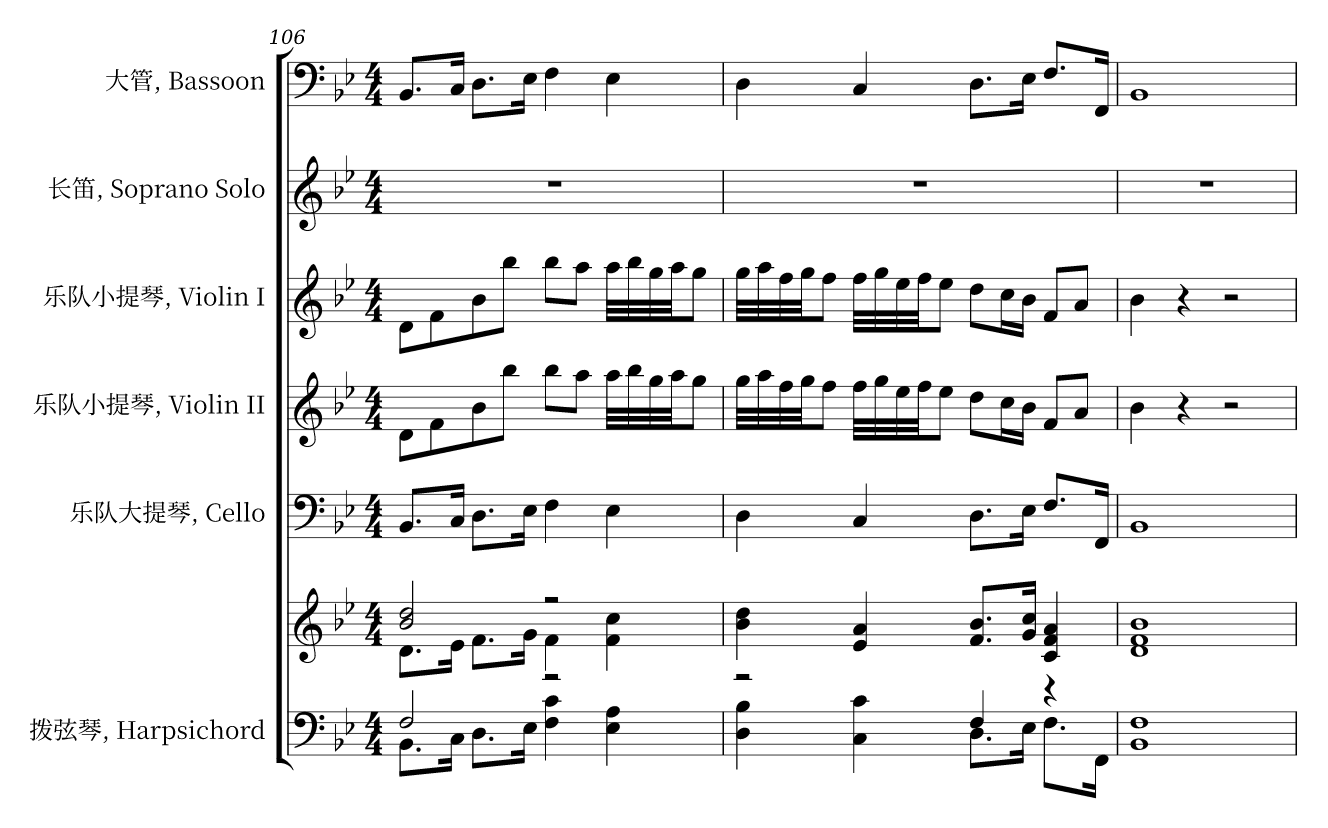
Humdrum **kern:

**kern	**kern	**kern	**kern	**kern	**kern	**kern
*part6	*part6	*part5	*part4	*part3	*part2	*part1
*staff7	*staff6	*staff5	*staff4	*staff3	*staff2	*staff1
*I"拨弦琴, Harpsichord	*	*I"乐队大提琴, Cello	*I"乐队小提琴, Violin II	*I"乐队小提琴, Violin I	*I"长笛, Soprano Solo	*I"大管, Bassoon
*I'Hch.	*	*	*	*	*	*I'Bsn.
!!LO:PB:g=z
*clefF4	*clefG2	*clefF4	*clefG2	*clefG2	*clefG2	*clefF4
*k[b-e-]	*k[b-e-]	*k[b-e-]	*k[b-e-]	*k[b-e-]	*k[b-e-]	*k[b-e-]
*M4/4	*M4/4	*M4/4	*M4/4	*M4/4	*M4/4	*M4/4
=106	=106	=106	=106	=106	=106	=106
*^	*^	*	*	*	*	*
2F/	8.BB-\L	2b-/ 2dd/	8.d\L	8.BB-/L	8d\L	8d\L	1r	8.BB-/L
.	.	.	.	.	8f\	8f\	.	.
.	16C\Jk	.	16e-\Jk	16C/Jk	.	.	.	16C/Jk
.	8.D\L	.	8.f\L	8.D\L	8b-\	8b-\	.	8.D\L
.	.	.	.	.	8bb-\J	8bb-\J	.	.
.	16E-\Jk	.	16g\Jk	16E-\Jk	.	.	.	16E-\Jk
2r	4F\ 4c\	2r	4f\	4F\	8bb-\L	8bb-\L	.	4F\
.	.	.	.	.	8aa\J	8aa\J	.	.
.	4E-\ 4A\	.	4f\ 4cc\	4E-\	32aa\LLL	32aa\LLL	.	4E-\
.	.	.	.	.	32bb-\	32bb-\	.	.
.	.	.	.	.	32gg\	32gg\	.	.
.	.	.	.	.	32aa\JJ	32aa\JJ	.	.
.	.	.	.	.	8gg\J	8gg\J	.	.
*	*	*v	*v	*	*	*	*	*
=107	=107	=107	=107	=107	=107	=107	=107
2r	4D\ 4B-\	4b-\ 4dd\	4D\	32gg\LLL	32gg\LLL	1r	4D\
.	.	.	.	32aa\	32aa\	.	.
.	.	.	.	32ff\	32ff\	.	.
.	.	.	.	32gg\JJ	32gg\JJ	.	.
.	.	.	.	8ff\J	8ff\J	.	.
.	4C\ 4c\	4e-/ 4a/	4C/	32ff\LLL	32ff\LLL	.	4C/
.	.	.	.	32gg\	32gg\	.	.
.	.	.	.	32ee-\	32ee-\	.	.
.	.	.	.	32ff\JJ	32ff\JJ	.	.
.	.	.	.	8ee-\J	8ee-\J	.	.
4F/	8.D\L	8.f/ 8.b-/L	8.D\L	8dd\L	8dd\L	.	8.D\L
.	.	.	.	16cc\L	16cc\L	.	.
.	16E-\Jk	16g/ 16cc/Jk	16E-\Jk	16b-\JJ	16b-\JJ	.	16E-\Jk
4r	8.F\L	4c/ 4f/ 4a/	8.F/L	8f/L	8f/L	.	8.F/L
.	.	.	.	8a/J	8a/J	.	.
.	16FF\Jk	.	16FF/Jk	.	.	.	16FF/Jk
*v	*v	*	*	*	*	*	*
=108	=108	=108	=108	=108	=108	=108
1BB- 1F	1d 1f 1b-	1BB-	4b-\	4b-\	1r	1BB-
.	.	.	4r	4r	.	.
.	.	.	2r	2r	.	.
=	=	=	=	=	=	=
*-	*-	*-	*-	*-	*-	*-
